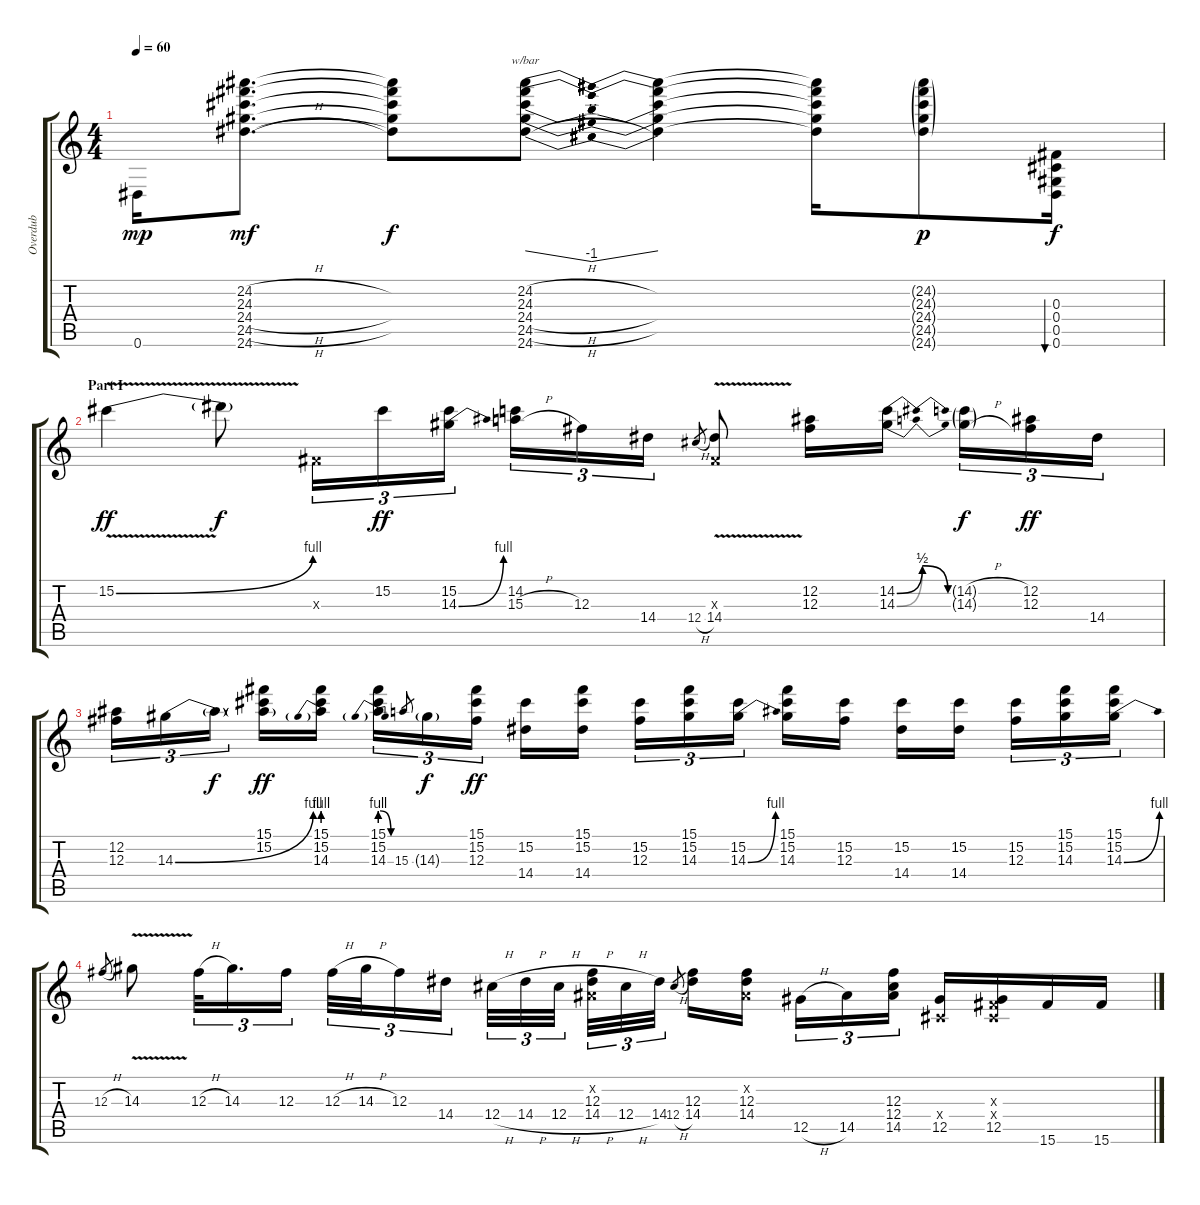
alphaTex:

\track ("Overdub" "Overdub") {instrument electricguitarjazz}
\staff {score tabs}
\tuning (Eb4 Bb3 Gb3 Db3 Ab2 Eb2) {hide}
\ts (4 4)
\tempo 60
\clef g2
\ks c
0.6.16{dy mp} (24.2{h} 24.3{h} 24.4{h} 24.5{h} 24.6{h}).8{d dy mf} (24.2{t} 24.3{t} 24.4{t} 24.5{t} 24.6{t}).8{dy f} (24.2{h} 24.3{h} 24.4{h} 24.5{h} 24.6{h}).8{tbe (dip default 0 0 30 -4 60 0)} (24.2{t} 24.3{t} 24.4{t} 24.5{t} 24.6{t}).4 (24.2{t} 24.3{t} 24.4{t} 24.5{t} 24.6{t}).16 (24.2{g} 24.3{g} 24.4{g} 24.5{g} 24.6{g}).8{dy p} (0.3 0.4 0.5 0.6).16{bu 240 dy f} |
\section ("" "Part I")
15.2{be (bend 0 0 60 4) v}.4{dy ff volume 8 instrument distortionguitar} 15.2{t}.8{dy f} 0.3{x}.16{tu (3 2)} 15.2.16{tu (3 2) dy ff} (15.2 14.3{be (bend 0 0 60 4)}).16{tu (3 2)} (14.2 15.3{h}).16{tu (3 2)} 12.3.16{tu (3 2)} 14.4.16{tu (3 2)} 12.4{h}.8{gr} (0.3{v x} 14.4{v}).8 (12.2 12.3).16 (14.2{be (bendrelease 0 0 15 2 30 2 60 0)} 14.3{be (bendrelease 0 0 15 2 30 2 60 0)}).16 (14.2{h g} 14.3{h g}).16{tu (3 2) dy f} (12.2 12.3).16{tu (3 2) dy ff} 14.4.16{tu (3 2)} |
(12.2 12.3).16{tu (3 2)} 14.3{be (bend 0 0 60 4)}.16{tu (3 2)} 14.3{t}.16{tu (3 2) dy f} (15.1 15.2 14.3{t}).16{dy ff} (15.1 15.2 14.3{be (prebend 0 4 60 4)}).16 (15.1 15.2 14.3{be (prebendrelease 0 4 60 0)}).16{tu (3 2)} 15.3.8{gr} 14.3{g}.16{tu (3 2) dy f} (15.1 15.2 12.3).16{tu (3 2) dy ff} (15.2 14.4).16 (15.1 15.2 14.4).16 (15.2 12.3).16{tu (3 2)} (15.1 15.2 14.3).16{tu (3 2)} (15.2 14.3{be (bend 0 0 60 4)}).16{tu (3 2)} (15.1 15.2 14.3).16 (15.2 12.3).16 (15.2 14.4).16 (15.2 14.4).16 (15.2 12.3).16{tu (3 2)} (15.1 15.2 14.3).16{tu (3 2)} (15.1 15.2 14.3{be (bend 0 0 60 4)}).16{tu (3 2)} |
12.3{h}.8{gr} 14.3{v}.8 12.3{h}.32{tu (3 2)} 14.3.16{d tu (3 2)} 12.3.16{tu (3 2)} 12.3{h}.32{tu (3 2)} 14.3{h}.32{tu (3 2)} 12.3.16{tu (3 2)} 14.4.16{tu (3 2)} 12.4{h}.32{tu (3 2)} 14.4{h}.32{tu (3 2)} 12.4{h}.32{tu (3 2)} (0.2{x} 12.3 14.4{h}).32{tu (3 2)} 12.4{h}.32{tu (3 2)} 14.4.32{tu (3 2)} 12.4{h}.8{gr} (12.3 14.4).16 (0.2{x} 12.3 14.4).16 12.5{h}.16{tu (3 2)} 14.5.16{tu (3 2)} (12.3 12.4 14.5).16{tu (3 2)} (0.4{x} 12.5).16 (0.3{x} 0.4{x} 12.5).16 15.6.16 15.6.16
